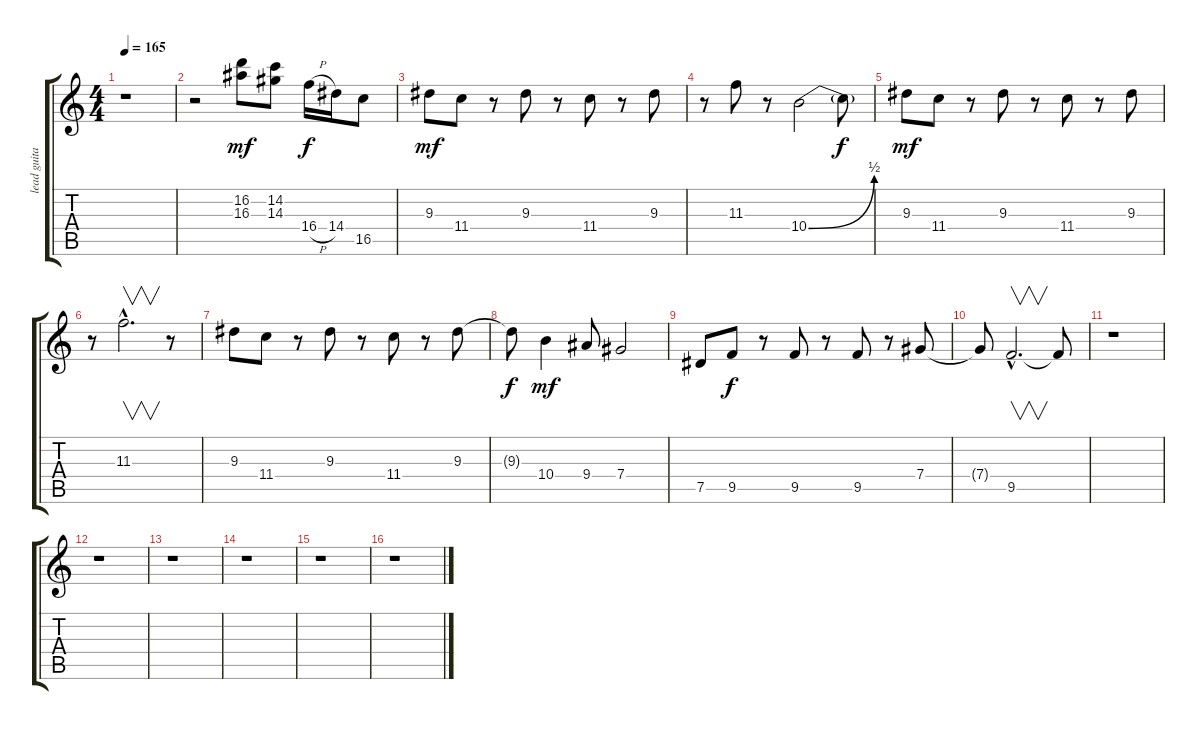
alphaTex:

\track ("lead guitar " "lead guita") {instrument overdrivenguitar}
\staff {score tabs}
\tuning (Eb4 Bb3 Gb3 Db3 Ab2 Eb2) {hide}
\ts (4 4)
\tempo 165
\clef g2
\ks c
r.1{dy f} |
r.2 (16.2 16.3).8{dy mf} (14.2 14.3).8 16.4{h}.16{dy f} 14.4.16 16.5.8 |
9.3.8{dy mf} 11.4.8 r.8 9.3.8 r.8 11.4.8 r.8 9.3.8 |
r.8 11.3.8 r.8 10.4{be (bend 0 0 60 2)}.2 10.4{t}.8{dy f} |
9.3.8{dy mf} 11.4.8 r.8 9.3.8 r.8 11.4.8 r.8 9.3.8 |
r.8 11.3{hac}.2{v d} r.8 |
9.3.8 11.4.8 r.8 9.3.8 r.8 11.4.8 r.8 9.3.8 |
9.3{t}.8{dy f} 10.4.4{dy mf} 9.4.8 7.4.2 |
7.5.8 9.5.8{dy f} r.8 9.5.8 r.8 9.5.8 r.8 7.4.8 |
7.4{t}.8 9.5{hac}.2{v d} 9.5{t}.8 |
r.1 |
r.1 |
r.1 |
r.1 |
r.1 |
r.1
